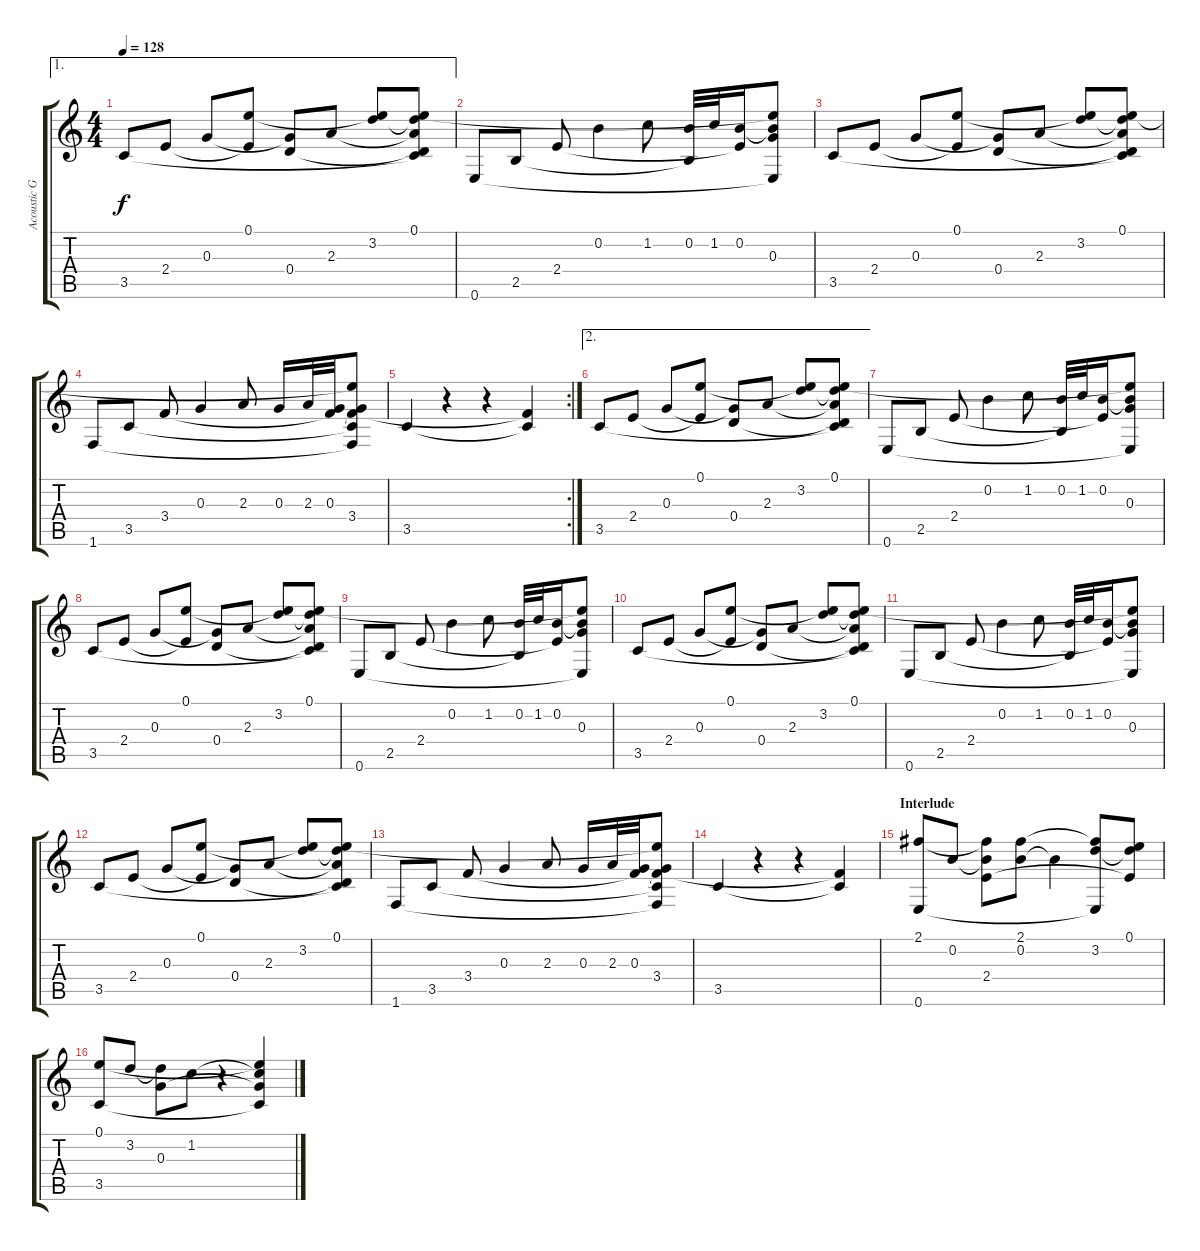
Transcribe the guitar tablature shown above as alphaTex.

\track ("Acoustic Guitar" "Acoustic G") {instrument acousticguitarsteel}
\staff {score tabs}
\tuning (E4 B3 G3 D3 A2 E2) {hide}
\ae 1
\ts (4 4)
\tempo 128
\clef g2
\ks c
3.5.8{dy f} 2.4.8 0.3.8 (0.1 2.4{t}).8 (0.3{t} 0.4).8 2.3.8 (0.1{t} 3.2).8 (0.1 3.2{t} 2.3{t} 0.4{t} 3.5{t}).8 |
0.6.8 2.5.8 2.4.8 0.2.4 1.2.8 (0.2 2.5{t}).32 1.2.32 (0.2 2.4{t}).16 (0.1{t} 0.2{t} 0.3 0.6{t}).8 |
3.5.8 2.4.8 0.3.8 (0.1 2.4{t}).8 (0.3{t} 0.4).8 2.3.8 (0.1{t} 3.2).8 (0.1 3.2{t} 2.3{t} 0.4{t} 3.5{t}).8 |
1.6.8 3.5.8 3.4.8 0.3.4 2.3.8 0.3.16 2.3.32 (0.3 3.4{t}).32 (0.1{t} 0.3{t} 3.4 3.5{t} 1.6{t}).8 |
\rc 2
3.5.4 r.4 r.4 (3.4{t} 3.5{t}).4 |
\ae 2
3.5.8 2.4.8 0.3.8 (0.1 2.4{t}).8 (0.3{t} 0.4).8 2.3.8 (0.1{t} 3.2).8 (0.1 3.2{t} 2.3{t} 0.4{t} 3.5{t}).8 |
0.6.8 2.5.8 2.4.8 0.2.4 1.2.8 (0.2 2.5{t}).32 1.2.32 (0.2 2.4{t}).16 (0.1{t} 0.2{t} 0.3 0.6{t}).8 |
3.5.8 2.4.8 0.3.8 (0.1 2.4{t}).8 (0.3{t} 0.4).8 2.3.8 (0.1{t} 3.2).8 (0.1 3.2{t} 2.3{t} 0.4{t} 3.5{t}).8 |
0.6.8 2.5.8 2.4.8 0.2.4 1.2.8 (0.2 2.5{t}).32 1.2.32 (0.2 2.4{t}).16 (0.1{t} 0.2{t} 0.3 0.6{t}).8 |
3.5.8 2.4.8 0.3.8 (0.1 2.4{t}).8 (0.3{t} 0.4).8 2.3.8 (0.1{t} 3.2).8 (0.1 3.2{t} 2.3{t} 0.4{t} 3.5{t}).8 |
0.6.8 2.5.8 2.4.8 0.2.4 1.2.8 (0.2 2.5{t}).32 1.2.32 (0.2 2.4{t}).16 (0.1{t} 0.2{t} 0.3 0.6{t}).8 |
3.5.8 2.4.8 0.3.8 (0.1 2.4{t}).8 (0.3{t} 0.4).8 2.3.8 (0.1{t} 3.2).8 (0.1 3.2{t} 2.3{t} 0.4{t} 3.5{t}).8 |
1.6.8 3.5.8 3.4.8 0.3.4 2.3.8 0.3.16 2.3.32 (0.3 3.4{t}).32 (0.1{t} 0.3{t} 3.4 3.5{t} 1.6{t}).8 |
3.5.4 r.4 r.4 (3.4{t} 3.5{t}).4 |
\section ("" "Interlude")
(2.1 0.6).8 0.2.8 (2.1{t} 0.2{t} 2.4).8 (2.1 0.2).8 0.2{t}.4 (2.1{t} 3.2 0.6{t}).8 (0.1 3.2{t} 2.4{t}).8 |
(0.1 3.5).8 3.2.8 (3.2{t} 0.3).8 1.2.8 r.4 (0.1{t} 1.2{t} 0.3{t} 3.5{t}).4
